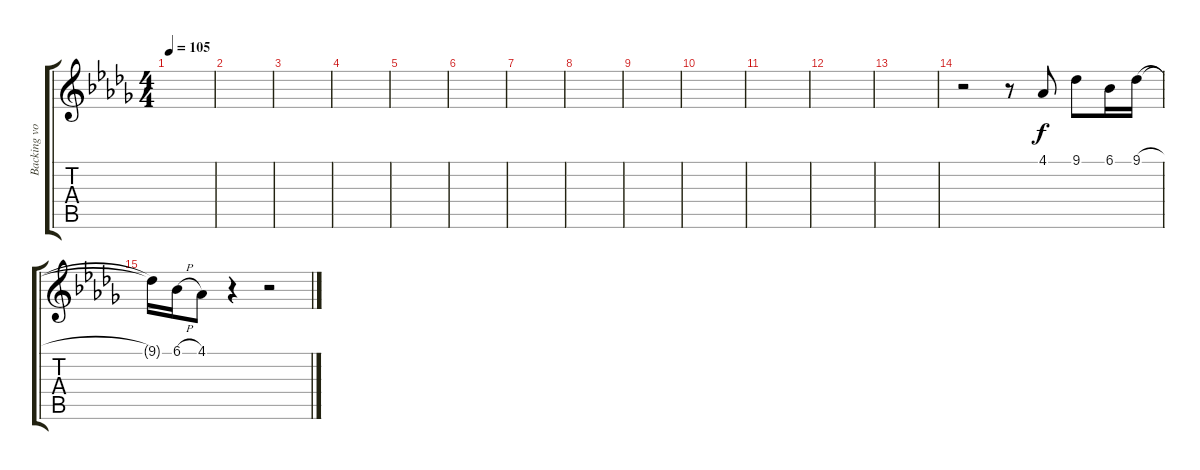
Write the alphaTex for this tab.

\track ("Backing vocals" "Backing vo") {instrument choiraahs}
\staff {score tabs}
\tuning (E4 B3 G3 D3 A2 E2) {hide}
\ts (4 4)
\tempo 105
\clef g2
\ks db
|
|
|
|
|
|
|
|
|
|
|
|
|
r.2 r.8 4.1.8 9.1.8 6.1.16 9.1{h}.16 |
9.1{t}.16 6.1{h}.16 4.1.8 r.4 r.2
